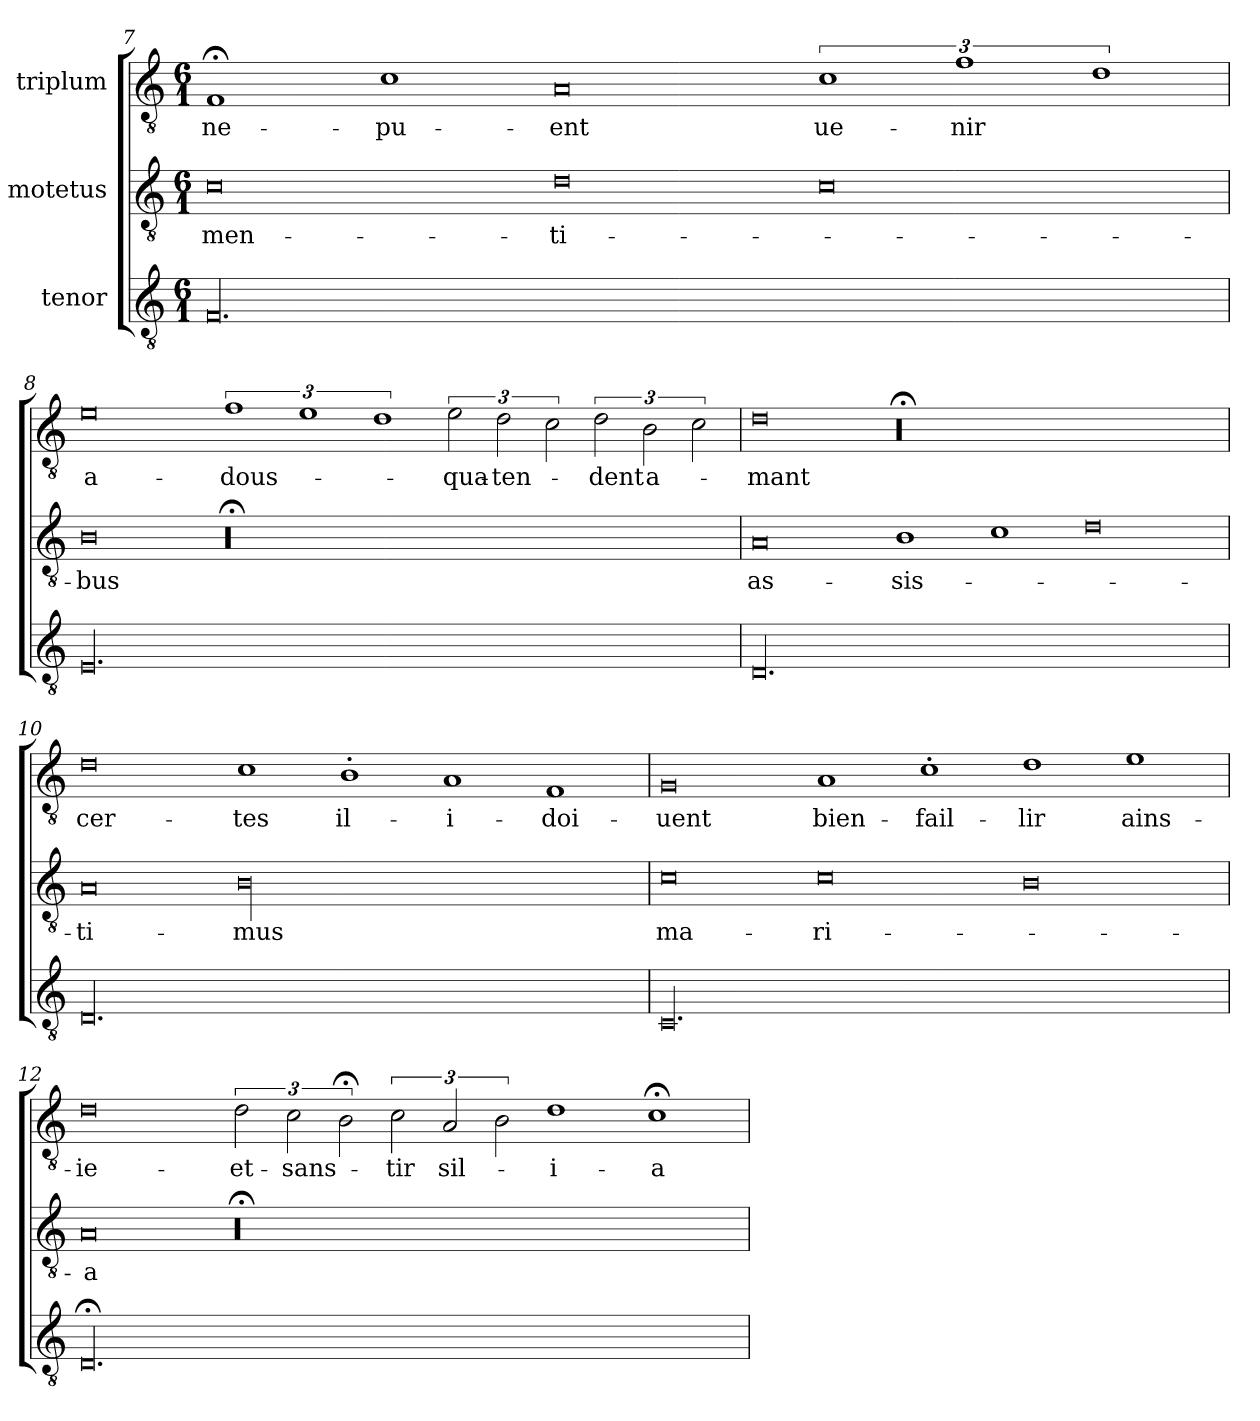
**kern	**kern	**text	**kern	**text
*part3	*part2	*part2	*part1	*part1
*staff3	*staff2	*staff2	*staff1	*staff1
*I"tenor	*I"motetus	*	*I"triplum	*
*clefGv2	*clefGv2	*	*clefGv2	*
*k[]	*k[]	*	*k[]	*
*C:	*C:	*	*C:	*
*M6/1	*M6/1	*	*M6/1	*
=7	=7	=7	=7	=7
00.F/	0c\	men-	1F;</	ne-
.	.	.	1c\	pu-
.	0d\	-ti-	0A/	-ent
.	0c\	.	3%2c\	-ue-
.	.	.	3%2f\	-nir
.	.	.	3%2d\	.
!!LO:PB:g=z
=8	=8	=8	=8	=8
00.E/	0B\	-bus	0e\	a-
.	00r;<	.	3%2f\	dous-
.	.	.	3%2e\	.
.	.	.	3%2d\	.
.	.	.	3e\	qua-
.	.	.	3d\	-ten-
.	.	.	3c\	.
.	.	.	3d\	-dent
.	.	.	3B\	a-
.	.	.	3c\	.
=9	=9	=9	=9	=9
00.D/	0A/	as-	0d\	-mant
.	1B\	-sis-	00r;<	.
.	1c\	.	.	.
.	0d\	.	.	.
=10	=10	=10	=10	=10
00.D/	0A/	-ti-	0d\	cer-
.	00B\	-mus	1c\	-tes
.	.	.	1B'\	il-
.	.	.	1A/	i-
.	.	.	1F/	doi-
=11	=11	=11	=11	=11
00.C/	0c\	ma-	0G/	-uent
.	0c\	-ri-	1A/	bien-
.	.	.	1c'\	fail-
.	0B\	.	1d\	-lir
.	.	.	1e\	ains-
=12	=12	=12	=12	=12
00.D;</	0A/	-a	0d\	ie-
.	00r;<	.	3d\	et-
.	.	.	3c\	sans-
.	.	.	3B;<\	.
.	.	.	3c\	-tir
.	.	.	3A/	sil-
.	.	.	3B\	.
.	.	.	1d\	i-
.	.	.	1c;<\	a-
=	=	=	=	=
*-	*-	*-	*-	*-
